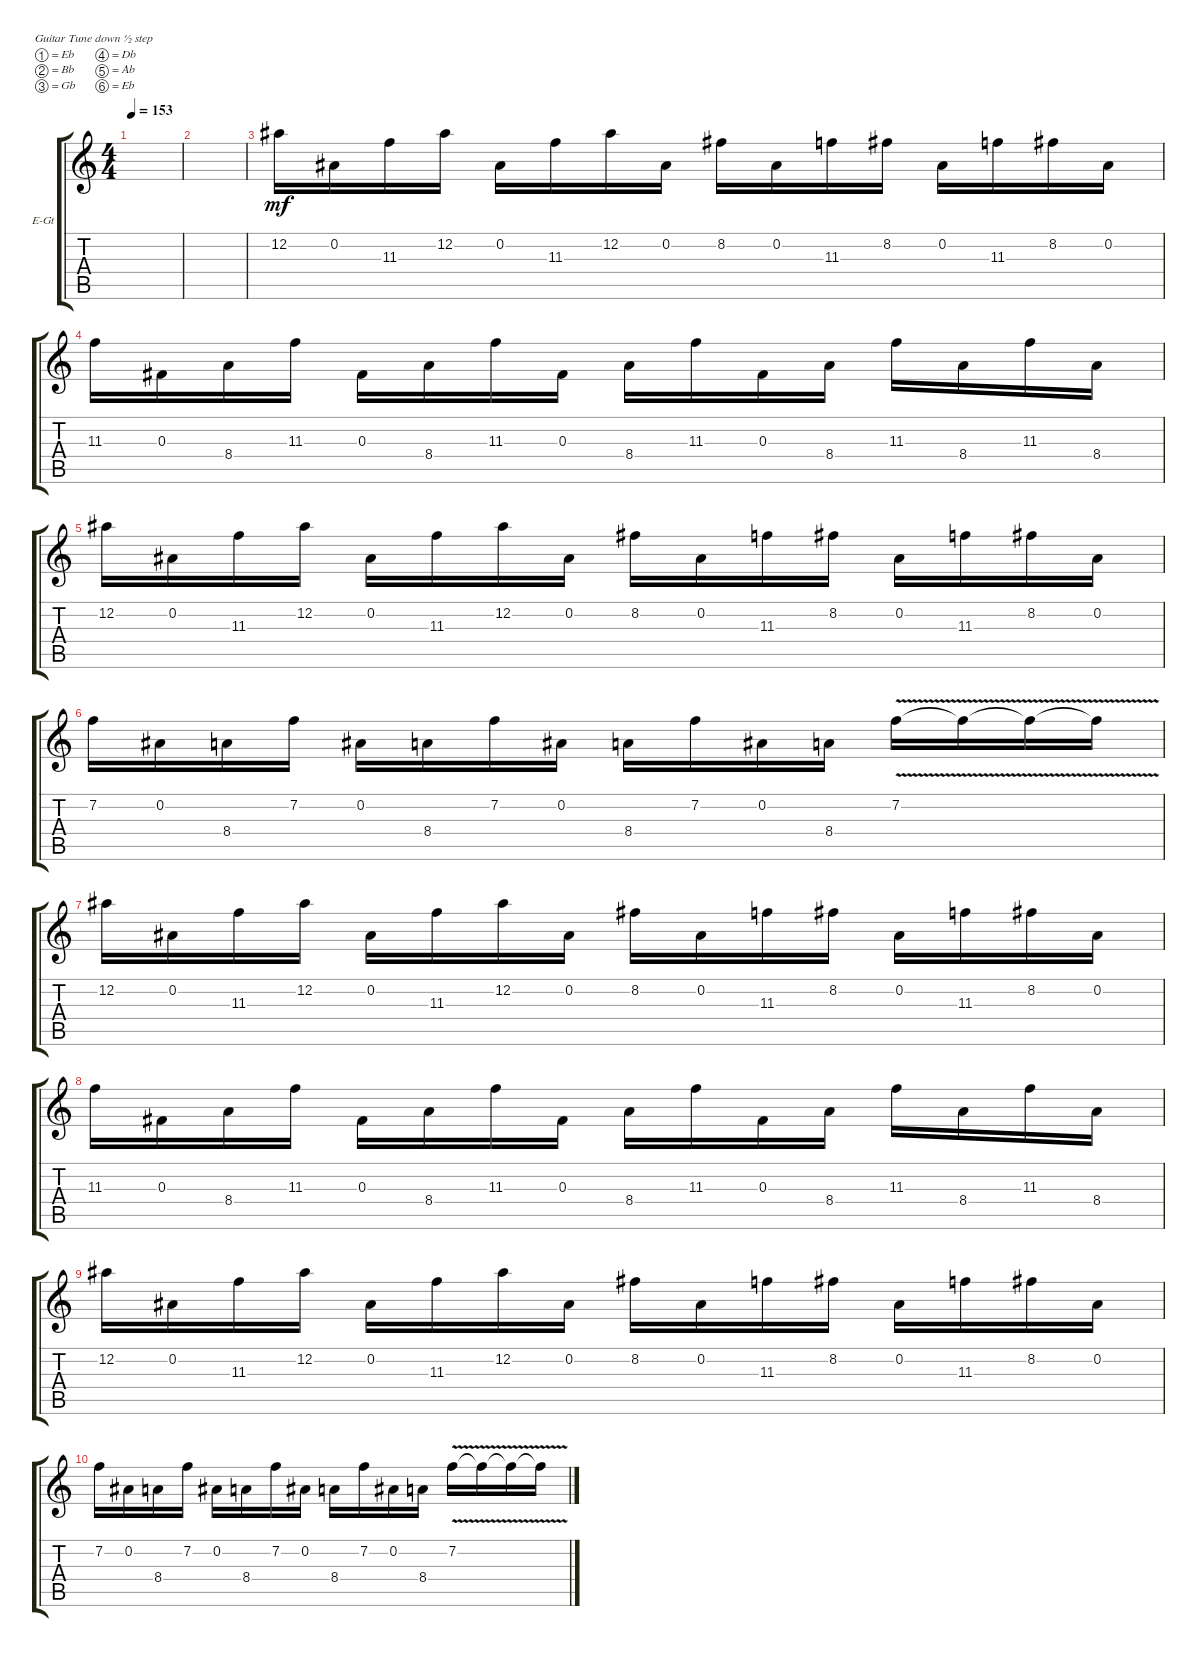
\bracketExtendMode groupsimilarinstruments
\firstSystemTrackNameOrientation horizontal
\otherSystemsTrackNameOrientation horizontal
\track ("solo" "E-Gt") {instrument distortionguitar}
\staff {score tabs}
\tuning (Eb4 Bb3 Gb3 Db3 Ab2 Eb2)
\ts (4 4)
\tempo 153
\clef g2
\ks c
|
|
12.2.16{dy mf} 0.2.16 11.3.16 12.2.16 0.2.16 11.3.16 12.2.16 0.2.16 8.2.16 0.2.16 11.3.16 8.2.16 0.2.16 11.3.16 8.2.16 0.2.16 |
11.3.16 0.3.16 8.4.16 11.3.16 0.3.16 8.4.16 11.3.16 0.3.16 8.4.16 11.3.16 0.3.16 8.4.16 11.3.16 8.4.16 11.3.16 8.4.16 |
12.2.16 0.2.16 11.3.16 12.2.16 0.2.16 11.3.16 12.2.16 0.2.16 8.2.16 0.2.16 11.3.16 8.2.16 0.2.16 11.3.16 8.2.16 0.2.16 |
7.2.16 0.2.16 8.4.16 7.2.16 0.2.16 8.4.16 7.2.16 0.2.16 8.4.16 7.2.16 0.2.16 8.4.16 7.2{v}.16 7.2{v t}.16 7.2{v t}.16 7.2{v t}.16 |
12.2.16 0.2.16 11.3.16 12.2.16 0.2.16 11.3.16 12.2.16 0.2.16 8.2.16 0.2.16 11.3.16 8.2.16 0.2.16 11.3.16 8.2.16 0.2.16 |
11.3.16 0.3.16 8.4.16 11.3.16 0.3.16 8.4.16 11.3.16 0.3.16 8.4.16 11.3.16 0.3.16 8.4.16 11.3.16 8.4.16 11.3.16 8.4.16 |
12.2.16 0.2.16 11.3.16 12.2.16 0.2.16 11.3.16 12.2.16 0.2.16 8.2.16 0.2.16 11.3.16 8.2.16 0.2.16 11.3.16 8.2.16 0.2.16 |
7.2.16 0.2.16 8.4.16 7.2.16 0.2.16 8.4.16 7.2.16 0.2.16 8.4.16 7.2.16 0.2.16 8.4.16 7.2{v}.16 7.2{v t}.16 7.2{v t}.16 7.2{v t}.16
